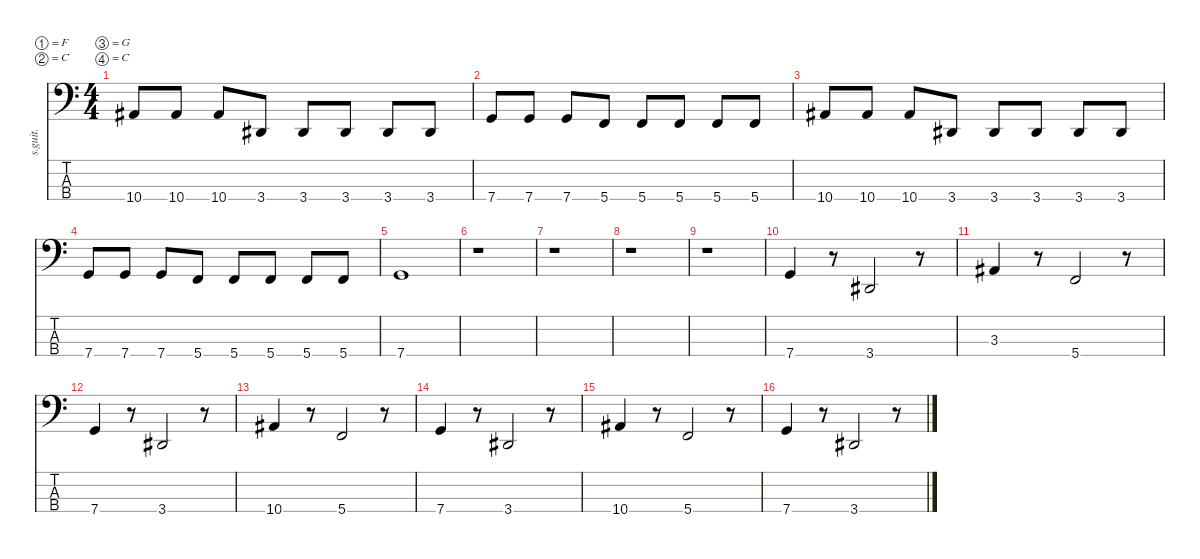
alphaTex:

\defaultSystemsLayout 4
\hideDynamics
\bracketExtendMode nobrackets
\track ("" "s.guit.") {instrument electricbassfinger}
\staff {score tabs}
\tuning (F2 C2 G1 C1)
\ts (4 4)
\tempo (95 hide)
\clef f4
\ks c
10.4{acc #}.8{dy f} 10.4{acc #}.8 10.4{acc #}.8 3.4{acc #}.8 3.4{acc #}.8 3.4{acc #}.8 3.4{acc #}.8 3.4{acc #}.8 |
7.4.8 7.4.8 7.4.8 5.4.8 5.4.8 5.4.8 5.4.8 5.4.8 |
10.4{acc #}.8 10.4{acc #}.8 10.4{acc #}.8 3.4{acc #}.8 3.4{acc #}.8 3.4{acc #}.8 3.4{acc #}.8 3.4{acc #}.8 |
7.4.8 7.4.8 7.4.8 5.4.8 5.4.8 5.4.8 5.4.8 5.4.8 |
7.4.1 |
r.1 |
r.1 |
r.1 |
r.1 |
7.4.4 r.8 3.4{acc #}.2 r.8 |
3.3{acc #}.4 r.8 5.4.2 r.8 |
7.4.4 r.8 3.4{acc #}.2 r.8 |
10.4{acc #}.4 r.8 5.4.2 r.8 |
7.4.4 r.8 3.4{acc #}.2 r.8 |
10.4{acc #}.4 r.8 5.4.2 r.8 |
7.4.4 r.8 3.4{acc #}.2 r.8
